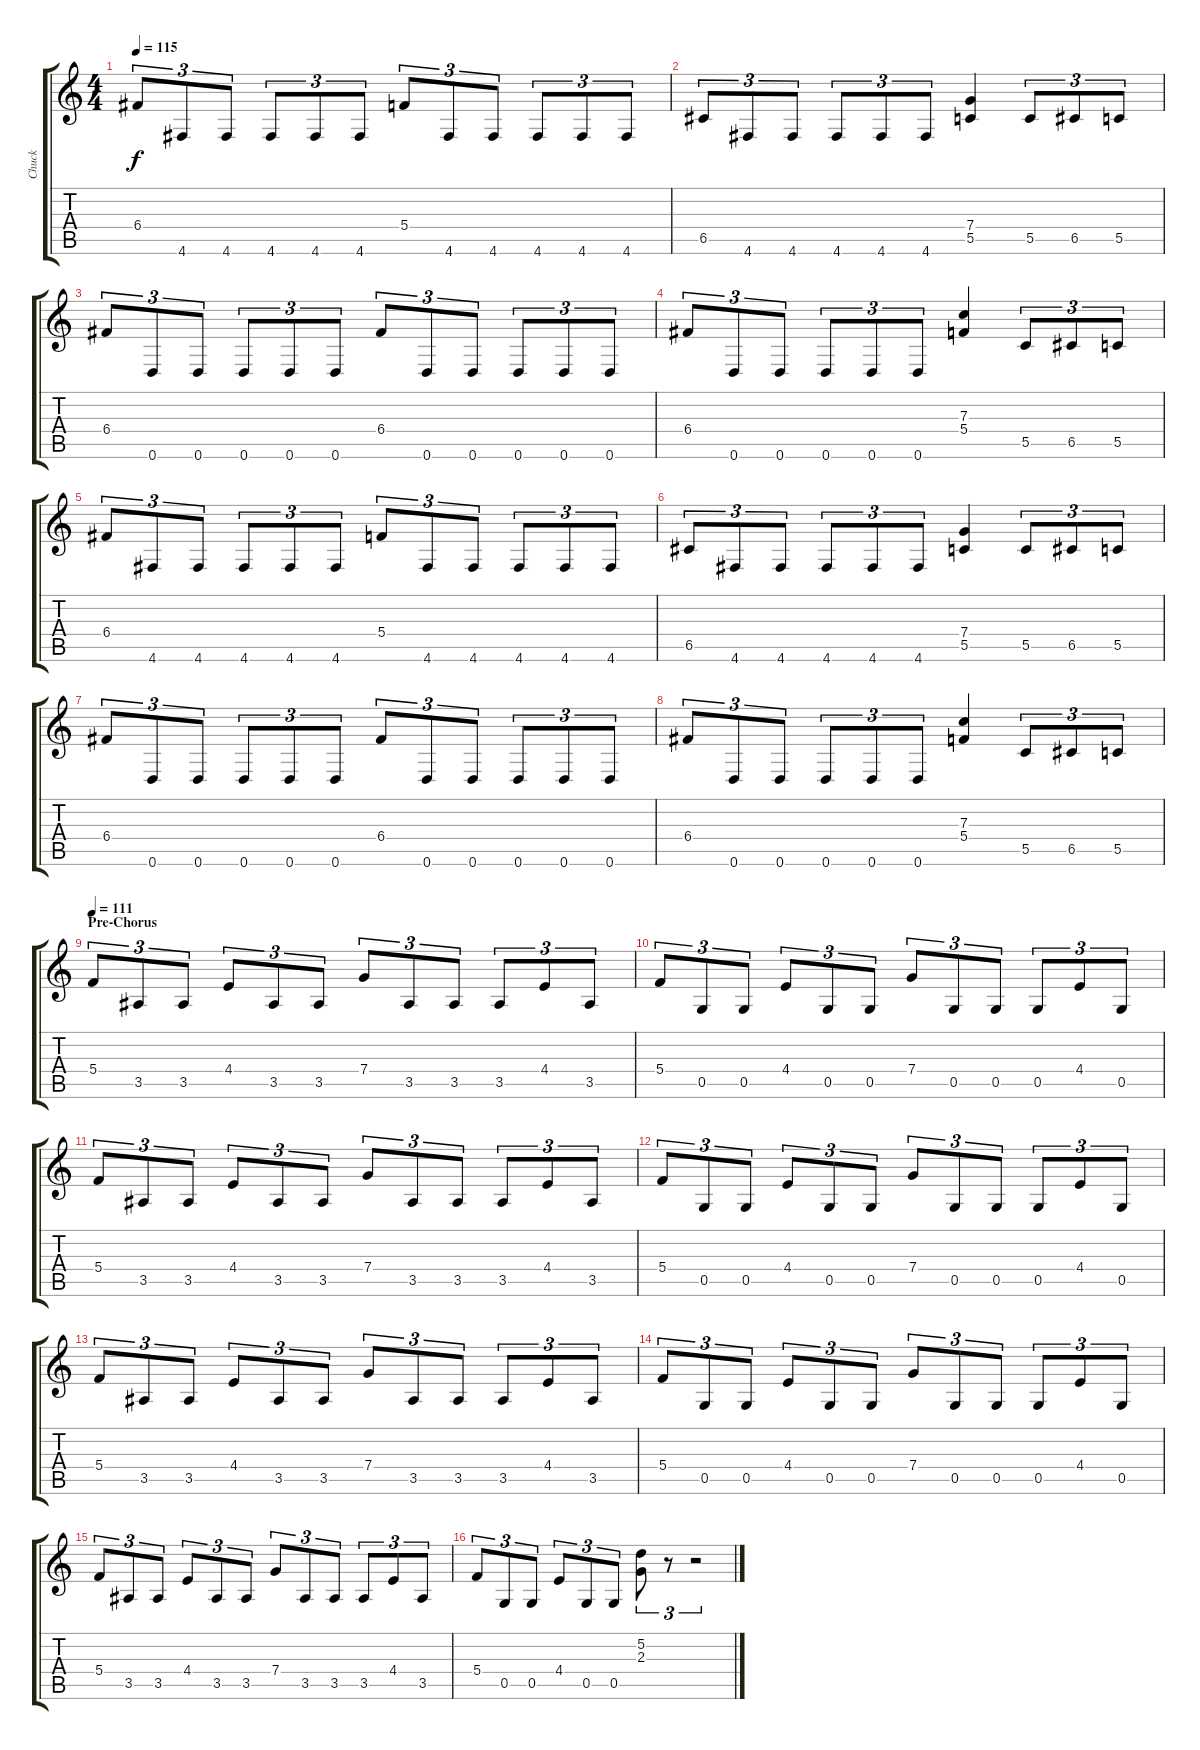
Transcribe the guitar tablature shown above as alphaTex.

\track ("Chuck" "Chuck") {instrument distortionguitar}
\staff {score tabs}
\tuning (D4 A3 F3 C3 G2 D2) {hide}
\ts (4 4)
\tempo 115
\clef g2
\ks c
6.4.8{tu (3 2) dy f} 4.6.8{tu (3 2)} 4.6.8{tu (3 2)} 4.6.8{tu (3 2)} 4.6.8{tu (3 2)} 4.6.8{tu (3 2)} 5.4.8{tu (3 2)} 4.6.8{tu (3 2)} 4.6.8{tu (3 2)} 4.6.8{tu (3 2)} 4.6.8{tu (3 2)} 4.6.8{tu (3 2)} |
6.5.8{tu (3 2)} 4.6.8{tu (3 2)} 4.6.8{tu (3 2)} 4.6.8{tu (3 2)} 4.6.8{tu (3 2)} 4.6.8{tu (3 2)} (7.4 5.5).4 5.5.8{tu (3 2)} 6.5.8{tu (3 2)} 5.5.8{tu (3 2)} |
6.4.8{tu (3 2)} 0.6.8{tu (3 2)} 0.6.8{tu (3 2)} 0.6.8{tu (3 2)} 0.6.8{tu (3 2)} 0.6.8{tu (3 2)} 6.4.8{tu (3 2)} 0.6.8{tu (3 2)} 0.6.8{tu (3 2)} 0.6.8{tu (3 2)} 0.6.8{tu (3 2)} 0.6.8{tu (3 2)} |
6.4.8{tu (3 2)} 0.6.8{tu (3 2)} 0.6.8{tu (3 2)} 0.6.8{tu (3 2)} 0.6.8{tu (3 2)} 0.6.8{tu (3 2)} (7.3 5.4).4 5.5.8{tu (3 2)} 6.5.8{tu (3 2)} 5.5.8{tu (3 2)} |
6.4.8{tu (3 2)} 4.6.8{tu (3 2)} 4.6.8{tu (3 2)} 4.6.8{tu (3 2)} 4.6.8{tu (3 2)} 4.6.8{tu (3 2)} 5.4.8{tu (3 2)} 4.6.8{tu (3 2)} 4.6.8{tu (3 2)} 4.6.8{tu (3 2)} 4.6.8{tu (3 2)} 4.6.8{tu (3 2)} |
6.5.8{tu (3 2)} 4.6.8{tu (3 2)} 4.6.8{tu (3 2)} 4.6.8{tu (3 2)} 4.6.8{tu (3 2)} 4.6.8{tu (3 2)} (7.4 5.5).4 5.5.8{tu (3 2)} 6.5.8{tu (3 2)} 5.5.8{tu (3 2)} |
6.4.8{tu (3 2)} 0.6.8{tu (3 2)} 0.6.8{tu (3 2)} 0.6.8{tu (3 2)} 0.6.8{tu (3 2)} 0.6.8{tu (3 2)} 6.4.8{tu (3 2)} 0.6.8{tu (3 2)} 0.6.8{tu (3 2)} 0.6.8{tu (3 2)} 0.6.8{tu (3 2)} 0.6.8{tu (3 2)} |
6.4.8{tu (3 2)} 0.6.8{tu (3 2)} 0.6.8{tu (3 2)} 0.6.8{tu (3 2)} 0.6.8{tu (3 2)} 0.6.8{tu (3 2)} (7.3 5.4).4 5.5.8{tu (3 2)} 6.5.8{tu (3 2)} 5.5.8{tu (3 2)} |
\section ("" "Pre-Chorus")
\tempo 111
5.4.8{tu (3 2)} 3.5.8{tu (3 2)} 3.5.8{tu (3 2)} 4.4.8{tu (3 2)} 3.5.8{tu (3 2)} 3.5.8{tu (3 2)} 7.4.8{tu (3 2)} 3.5.8{tu (3 2)} 3.5.8{tu (3 2)} 3.5.8{tu (3 2)} 4.4.8{tu (3 2)} 3.5.8{tu (3 2)} |
5.4.8{tu (3 2)} 0.5.8{tu (3 2)} 0.5.8{tu (3 2)} 4.4.8{tu (3 2)} 0.5.8{tu (3 2)} 0.5.8{tu (3 2)} 7.4.8{tu (3 2)} 0.5.8{tu (3 2)} 0.5.8{tu (3 2)} 0.5.8{tu (3 2)} 4.4.8{tu (3 2)} 0.5.8{tu (3 2)} |
5.4.8{tu (3 2)} 3.5.8{tu (3 2)} 3.5.8{tu (3 2)} 4.4.8{tu (3 2)} 3.5.8{tu (3 2)} 3.5.8{tu (3 2)} 7.4.8{tu (3 2)} 3.5.8{tu (3 2)} 3.5.8{tu (3 2)} 3.5.8{tu (3 2)} 4.4.8{tu (3 2)} 3.5.8{tu (3 2)} |
5.4.8{tu (3 2)} 0.5.8{tu (3 2)} 0.5.8{tu (3 2)} 4.4.8{tu (3 2)} 0.5.8{tu (3 2)} 0.5.8{tu (3 2)} 7.4.8{tu (3 2)} 0.5.8{tu (3 2)} 0.5.8{tu (3 2)} 0.5.8{tu (3 2)} 4.4.8{tu (3 2)} 0.5.8{tu (3 2)} |
5.4.8{tu (3 2)} 3.5.8{tu (3 2)} 3.5.8{tu (3 2)} 4.4.8{tu (3 2)} 3.5.8{tu (3 2)} 3.5.8{tu (3 2)} 7.4.8{tu (3 2)} 3.5.8{tu (3 2)} 3.5.8{tu (3 2)} 3.5.8{tu (3 2)} 4.4.8{tu (3 2)} 3.5.8{tu (3 2)} |
5.4.8{tu (3 2)} 0.5.8{tu (3 2)} 0.5.8{tu (3 2)} 4.4.8{tu (3 2)} 0.5.8{tu (3 2)} 0.5.8{tu (3 2)} 7.4.8{tu (3 2)} 0.5.8{tu (3 2)} 0.5.8{tu (3 2)} 0.5.8{tu (3 2)} 4.4.8{tu (3 2)} 0.5.8{tu (3 2)} |
5.4.8{tu (3 2)} 3.5.8{tu (3 2)} 3.5.8{tu (3 2)} 4.4.8{tu (3 2)} 3.5.8{tu (3 2)} 3.5.8{tu (3 2)} 7.4.8{tu (3 2)} 3.5.8{tu (3 2)} 3.5.8{tu (3 2)} 3.5.8{tu (3 2)} 4.4.8{tu (3 2)} 3.5.8{tu (3 2)} |
5.4.8{tu (3 2)} 0.5.8{tu (3 2)} 0.5.8{tu (3 2)} 4.4.8{tu (3 2)} 0.5.8{tu (3 2)} 0.5.8{tu (3 2)} (5.2 2.3).8{tu (3 2)} r.8{tu (3 2)} r.2{tu (3 2)}
